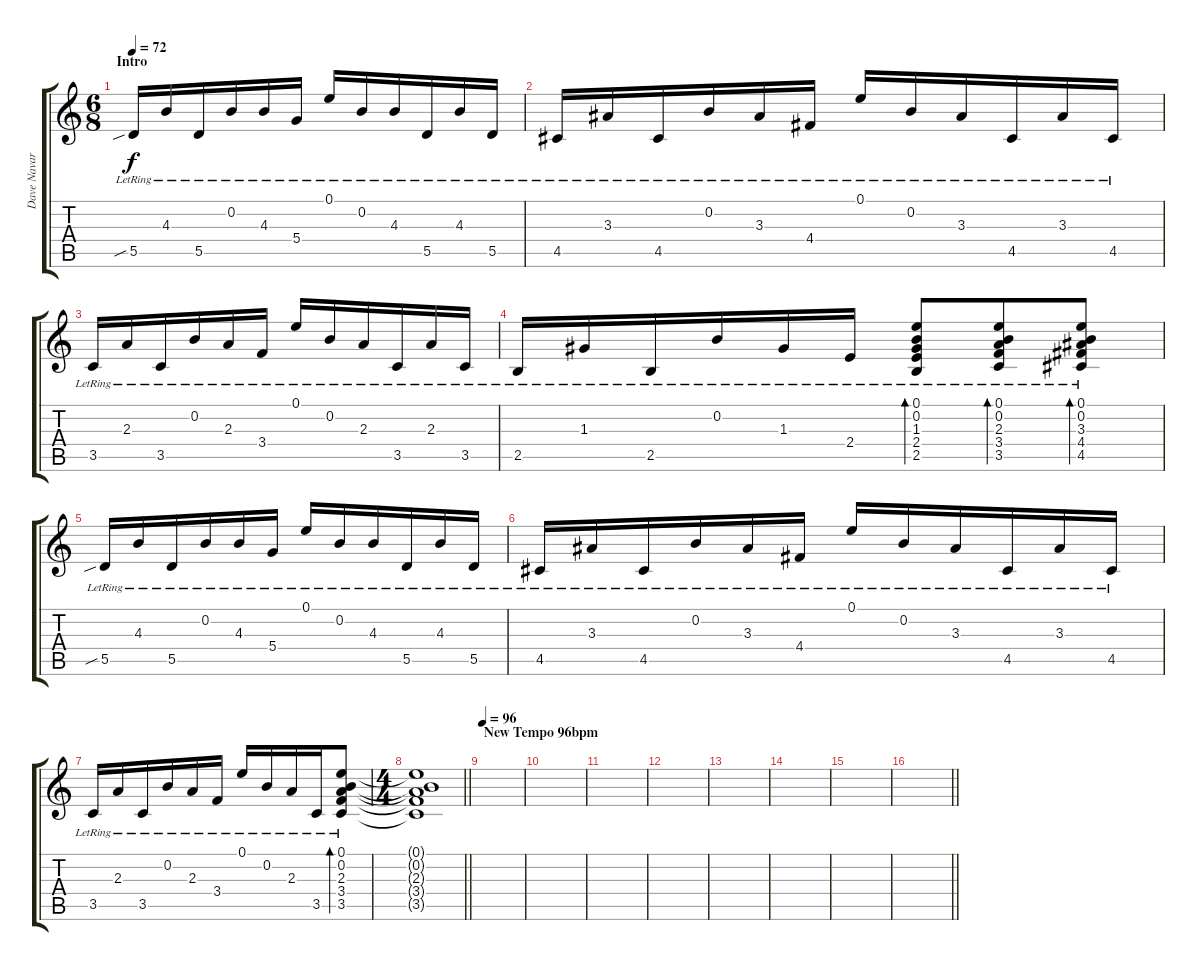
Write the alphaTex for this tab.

\track ("Dave Navarro Guitar 1" "Dave Navar") {instrument electricguitarclean}
\staff {score tabs}
\tuning (E4 B3 G3 D3 A2 E2) {hide}
\ts (6 8)
\section ("" "Intro")
\tempo 72
\clef g2
\ks c
5.5{sib lr}.16{dy f instrument electricguitarclean} 4.3{lr}.16 5.5{lr}.16 0.2{lr}.16 4.3{lr}.16 5.4{lr}.16 0.1{lr}.16 0.2{lr}.16 4.3{lr}.16 5.5{lr}.16 4.3{lr}.16 5.5{lr}.16 |
4.5{lr}.16 3.3{lr}.16 4.5{lr}.16 0.2{lr}.16 3.3{lr}.16 4.4{lr}.16 0.1{lr}.16 0.2{lr}.16 3.3{lr}.16 4.5{lr}.16 3.3{lr}.16 4.5{lr}.16 |
3.5{lr}.16 2.3{lr}.16 3.5{lr}.16 0.2{lr}.16 2.3{lr}.16 3.4{lr}.16 0.1{lr}.16 0.2{lr}.16 2.3{lr}.16 3.5{lr}.16 2.3{lr}.16 3.5{lr}.16 |
2.5{lr}.16 1.3{lr}.16 2.5{lr}.16 0.2{lr}.16 1.3{lr}.16 2.4{lr}.16 (0.1{lr} 0.2{lr} 1.3{lr} 2.4{lr} 2.5{lr}).8{bd 30} (0.1{lr} 0.2{lr} 2.3{lr} 3.4{lr} 3.5{lr}).8{bd 30} (0.1{lr} 0.2{lr} 3.3{lr} 4.4{lr} 4.5{lr}).8{bd 30} |
5.5{sib lr}.16 4.3{lr}.16 5.5{lr}.16 0.2{lr}.16 4.3{lr}.16 5.4{lr}.16 0.1{lr}.16 0.2{lr}.16 4.3{lr}.16 5.5{lr}.16 4.3{lr}.16 5.5{lr}.16 |
4.5{lr}.16 3.3{lr}.16 4.5{lr}.16 0.2{lr}.16 3.3{lr}.16 4.4{lr}.16 0.1{lr}.16 0.2{lr}.16 3.3{lr}.16 4.5{lr}.16 3.3{lr}.16 4.5{lr}.16 |
3.5{lr}.16 2.3{lr}.16 3.5{lr}.16 0.2{lr}.16 2.3{lr}.16 3.4{lr}.16 0.1{lr}.16 0.2{lr}.16 2.3{lr}.16 3.5{lr}.16 (0.1{lr} 0.2{lr} 2.3{lr} 3.4{lr} 3.5{lr}).8{bd 480} |
\ts (4 4)
\barLineRight lightlight
(0.1{t} 0.2{t} 2.3{t} 3.4{t} 3.5{t}).1 |
\section ("" "New Tempo 96bpm")
\tempo 96
|
|
|
|
|
|
|
\barLineRight lightlight
